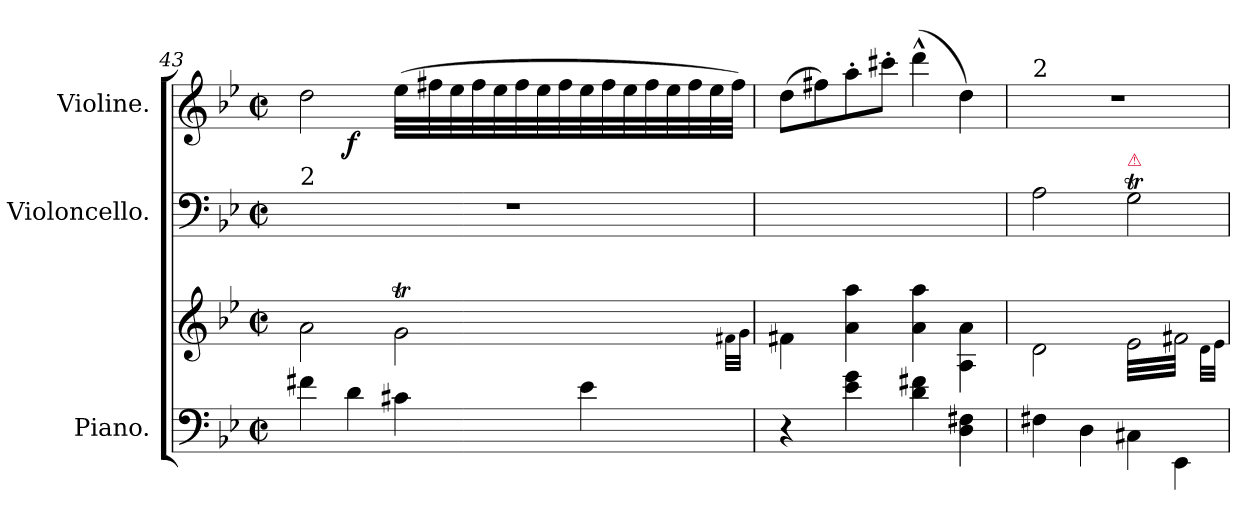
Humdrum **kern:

**kern	**kern	**kern	**kern	**dynam
*part3	*part3	*part2	*part1	*part1
*staff4	*staff3	*staff2	*staff1	*staff1
*I"Piano.	*	*I"Violoncello.	*I"Violine.	*
*	*	*I'vlc	*I'vl	*
*clefF4	*clefG2	*clefF4	*clefG2	*
*k[b-e-]	*k[b-e-]	*k[b-e-]	*k[b-e-]	*
*g:	*g:	*g:	*g:	*
*M2/2	*M2/2	*M2/2	*M2/2	*
*met(c|)	*met(c|)	*met(c|)	*met(c|)	*
=43	=43	=43	=43	=43
*	*	*	*^	*
!	!	!LO:TX:a:t=2	!	!	!
4f#X\	2a\	1r	2dd\	4ryy	.
!	!	!	!	!	!LO:DY:b
4d\	.	.	.	2.ryy	f
4c#X\	2gT\	.	(32ee-\LLL	.	.
.	.	.	32ff#X\	.	.
.	.	.	32ee-\	.	.
.	.	.	32ff#\	.	.
.	.	.	32ee-\	.	.
.	.	.	32ff#\	.	.
.	.	.	32ee-\	.	.
.	.	.	32ff#\	.	.
4e-\	.	.	32ee-\	.	.
.	.	.	32ff#\	.	.
.	.	.	32ee-\	.	.
.	.	.	32ff#\	.	.
.	.	.	32ee-\	.	.
.	.	.	32ff#\	.	.
.	.	.	32ee-\	.	.
.	.	.	32ff#\JJJ)	.	.
.	32qqf#X\LLL	.	.	.	.
.	32qqg\JJJ	.	.	.	.
*	*	*	*v	*v	*
=44	=44	=44	=44	=44
4r	4f#XTTT\	1ryy	(8dd\L	.
.	.	.	8ff#X\)	.
4e-\ 4g\	4a\ 4aa\	.	8aa'\	.
.	.	.	8ccc#X'\J	.
4d\ 4f#X\	4a\ 4aa\	.	(4ddd^^\	.
4D\ 4F#X\	4A\ 4a\	.	4dd\)	.
=45	=45	=45	=45	=45
!	!	!	!LO:TX:a:t=2	!
4F#X\	2d\	2A\	1r	.
4D\	.	.	.	.
!	!	!LO:TX:a:color=crimson:t=⚠	!	!
*	*tremolo	*	*	*
4C#X\	32e-\LLL	2GT\	.	.
.	32f#\	.	.	.
.	32e-\	.	.	.
.	32f#\	.	.	.
.	32e-\	.	.	.
.	32f#\	.	.	.
.	32e-\	.	.	.
.	32f#\	.	.	.
4EE-\	32e-\	.	.	.
.	32f#\	.	.	.
.	32e-\	.	.	.
.	32f#\	.	.	.
.	32e-\	.	.	.
.	32f#\	.	.	.
.	32e-\	.	.	.
.	32f#\JJJ	.	.	.
*	*Xtremolo	*	*	*
.	32qqd\LLL	.	.	.
.	32qqe-\JJJ	.	.	.
.	.	.	.	.
.	.	.	.	.
.	.	.	.	.
.	.	.	.	.
.	.	.	.	.
.	.	.	.	.
.	.	.	.	.
=	=	=	=	=
*-	*-	*-	*-	*-
